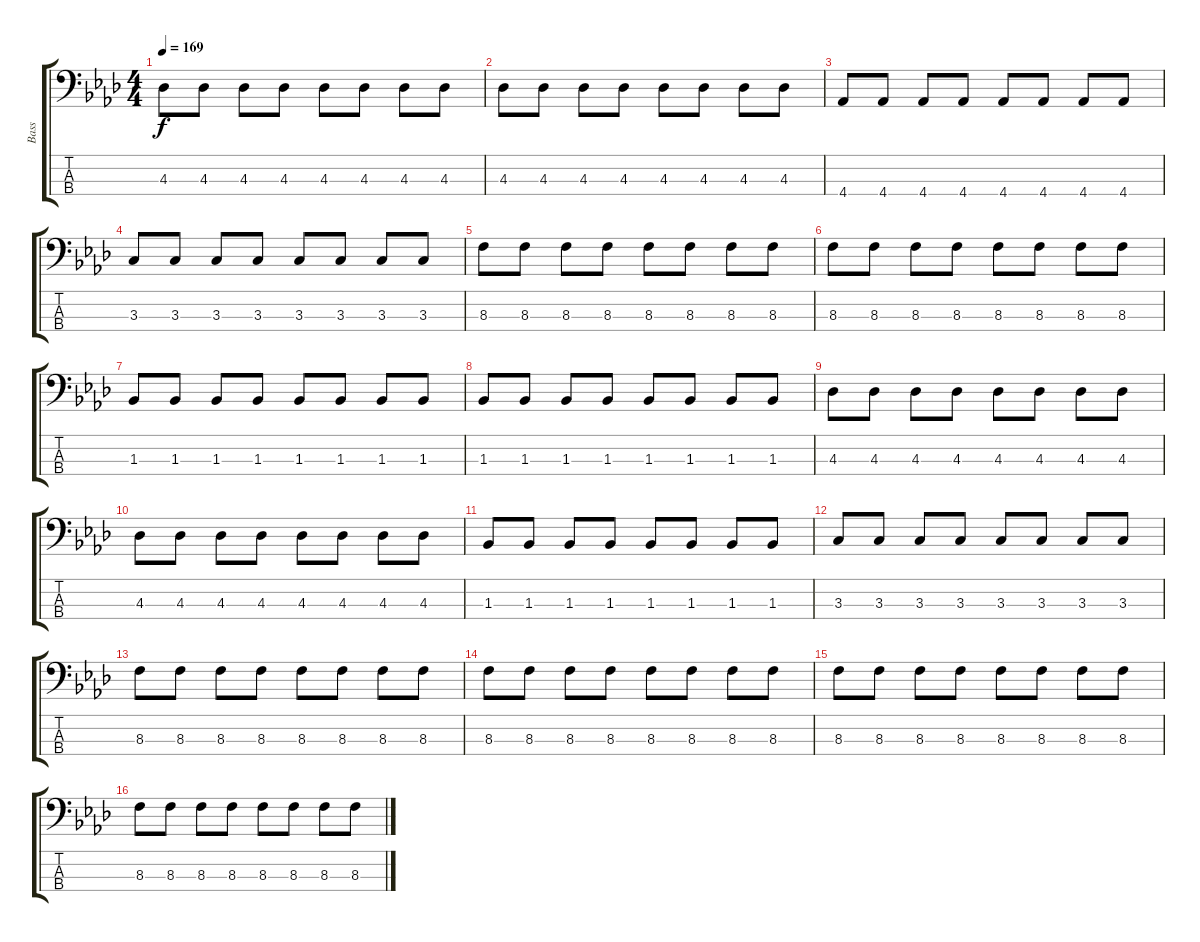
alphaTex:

\track ("Bass" "Bass") {instrument electricbasspick}
\staff {score tabs}
\tuning (G2 D2 A1 E1) {hide}
\ts (4 4)
\tempo 169
\clef f4
\ks fminor
4.3.8{dy f} 4.3.8 4.3.8 4.3.8 4.3.8 4.3.8 4.3.8 4.3.8 |
4.3.8 4.3.8 4.3.8 4.3.8 4.3.8 4.3.8 4.3.8 4.3.8 |
4.4.8 4.4.8 4.4.8 4.4.8 4.4.8 4.4.8 4.4.8 4.4.8 |
3.3.8 3.3.8 3.3.8 3.3.8 3.3.8 3.3.8 3.3.8 3.3.8 |
8.3.8 8.3.8 8.3.8 8.3.8 8.3.8 8.3.8 8.3.8 8.3.8 |
8.3.8 8.3.8 8.3.8 8.3.8 8.3.8 8.3.8 8.3.8 8.3.8 |
1.3.8 1.3.8 1.3.8 1.3.8 1.3.8 1.3.8 1.3.8 1.3.8 |
1.3.8 1.3.8 1.3.8 1.3.8 1.3.8 1.3.8 1.3.8 1.3.8 |
4.3.8 4.3.8 4.3.8 4.3.8 4.3.8 4.3.8 4.3.8 4.3.8 |
4.3.8 4.3.8 4.3.8 4.3.8 4.3.8 4.3.8 4.3.8 4.3.8 |
1.3.8 1.3.8 1.3.8 1.3.8 1.3.8 1.3.8 1.3.8 1.3.8 |
3.3.8 3.3.8 3.3.8 3.3.8 3.3.8 3.3.8 3.3.8 3.3.8 |
8.3.8 8.3.8 8.3.8 8.3.8 8.3.8 8.3.8 8.3.8 8.3.8 |
8.3.8 8.3.8 8.3.8 8.3.8 8.3.8 8.3.8 8.3.8 8.3.8 |
8.3.8 8.3.8 8.3.8 8.3.8 8.3.8 8.3.8 8.3.8 8.3.8 |
8.3.8 8.3.8 8.3.8 8.3.8 8.3.8 8.3.8 8.3.8 8.3.8
